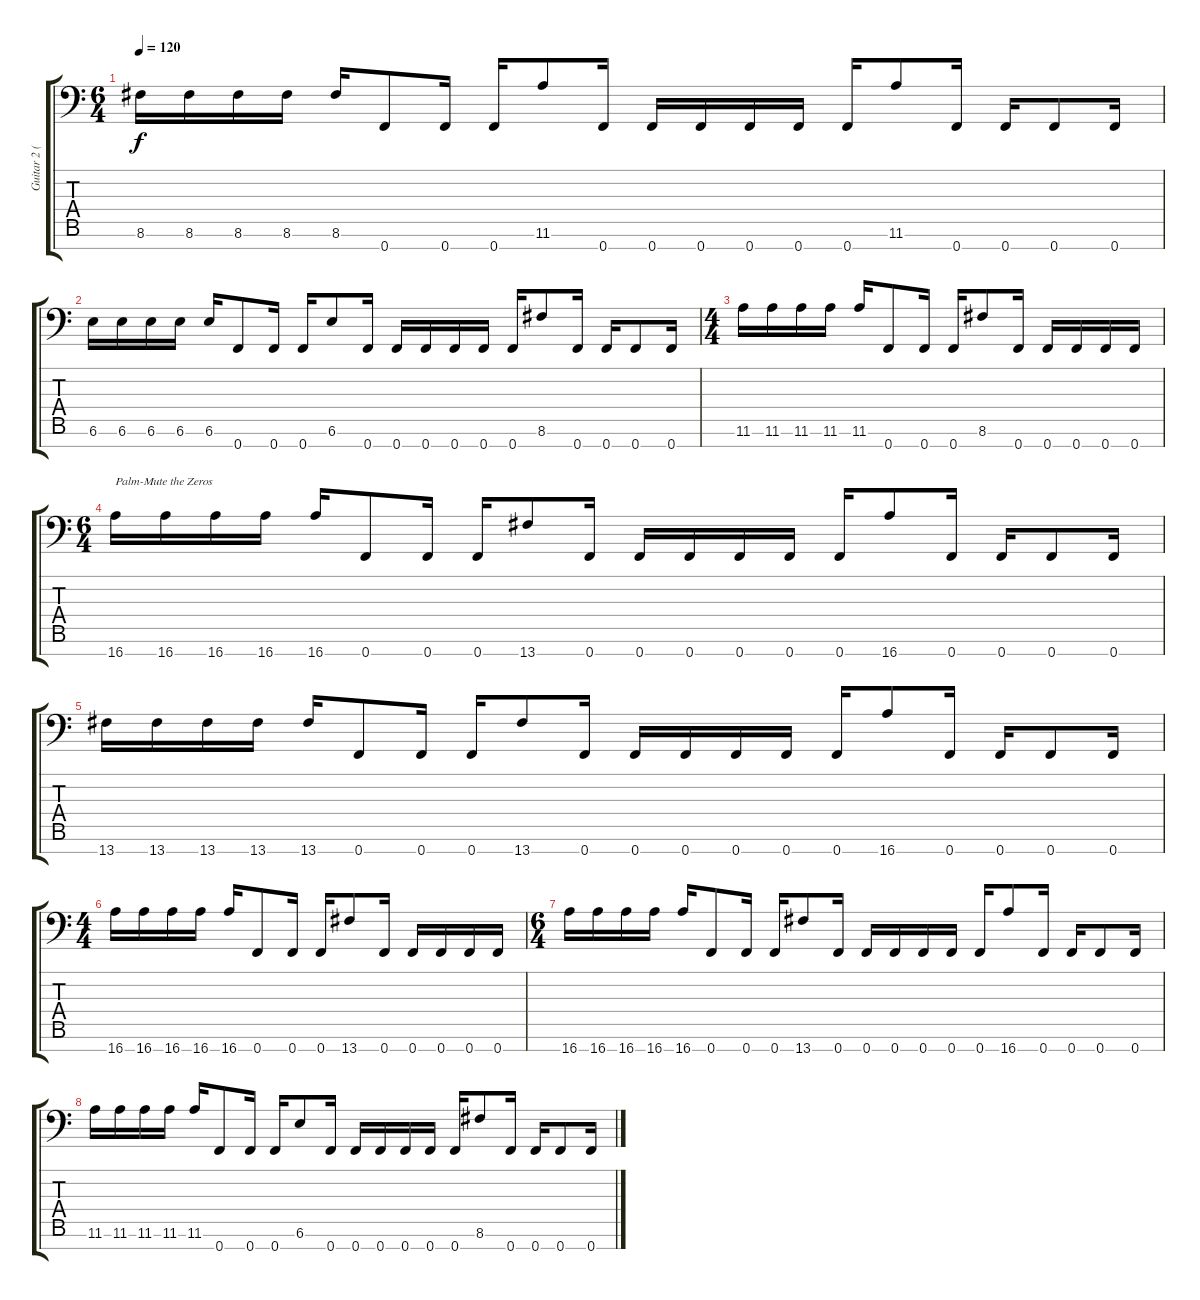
\track ("Guitar 2 (Marten Hagstrom)" "Guitar 2 (") {instrument overdrivenguitar}
\staff {score tabs}
\tuning (Bb3 F3 Db3 Ab2 Eb2 Bb1 F1) {hide}
\ts (6 4)
\tempo 120
\clef f4
\ks c
8.6.16{dy f} 8.6.16 8.6.16 8.6.16 8.6.16 0.7.8 0.7.16 0.7.16 11.6.8 0.7.16 0.7.16 0.7.16 0.7.16 0.7.16 0.7.16 11.6.8 0.7.16 0.7.16 0.7.8 0.7.16 |
6.6.16 6.6.16 6.6.16 6.6.16 6.6.16 0.7.8 0.7.16 0.7.16 6.6.8 0.7.16 0.7.16 0.7.16 0.7.16 0.7.16 0.7.16 8.6.8 0.7.16 0.7.16 0.7.8 0.7.16 |
\ts (4 4)
11.6.16 11.6.16 11.6.16 11.6.16 11.6.16 0.7.8 0.7.16 0.7.16 8.6.8 0.7.16 0.7.16 0.7.16 0.7.16 0.7.16 |
\ts (6 4)
16.7.16{txt "Palm-Mute the Zeros"} 16.7.16 16.7.16 16.7.16 16.7.16 0.7.8 0.7.16 0.7.16 13.7.8 0.7.16 0.7.16 0.7.16 0.7.16 0.7.16 0.7.16 16.7.8 0.7.16 0.7.16 0.7.8 0.7.16 |
13.7.16 13.7.16 13.7.16 13.7.16 13.7.16 0.7.8 0.7.16 0.7.16 13.7.8 0.7.16 0.7.16 0.7.16 0.7.16 0.7.16 0.7.16 16.7.8 0.7.16 0.7.16 0.7.8 0.7.16 |
\ts (4 4)
16.7.16 16.7.16 16.7.16 16.7.16 16.7.16 0.7.8 0.7.16 0.7.16 13.7.8 0.7.16 0.7.16 0.7.16 0.7.16 0.7.16 |
\ts (6 4)
16.7.16 16.7.16 16.7.16 16.7.16 16.7.16 0.7.8 0.7.16 0.7.16 13.7.8 0.7.16 0.7.16 0.7.16 0.7.16 0.7.16 0.7.16 16.7.8 0.7.16 0.7.16 0.7.8 0.7.16 |
11.6.16 11.6.16 11.6.16 11.6.16 11.6.16 0.7.8 0.7.16 0.7.16 6.6.8 0.7.16 0.7.16 0.7.16 0.7.16 0.7.16 0.7.16 8.6.8 0.7.16 0.7.16 0.7.8 0.7.16
